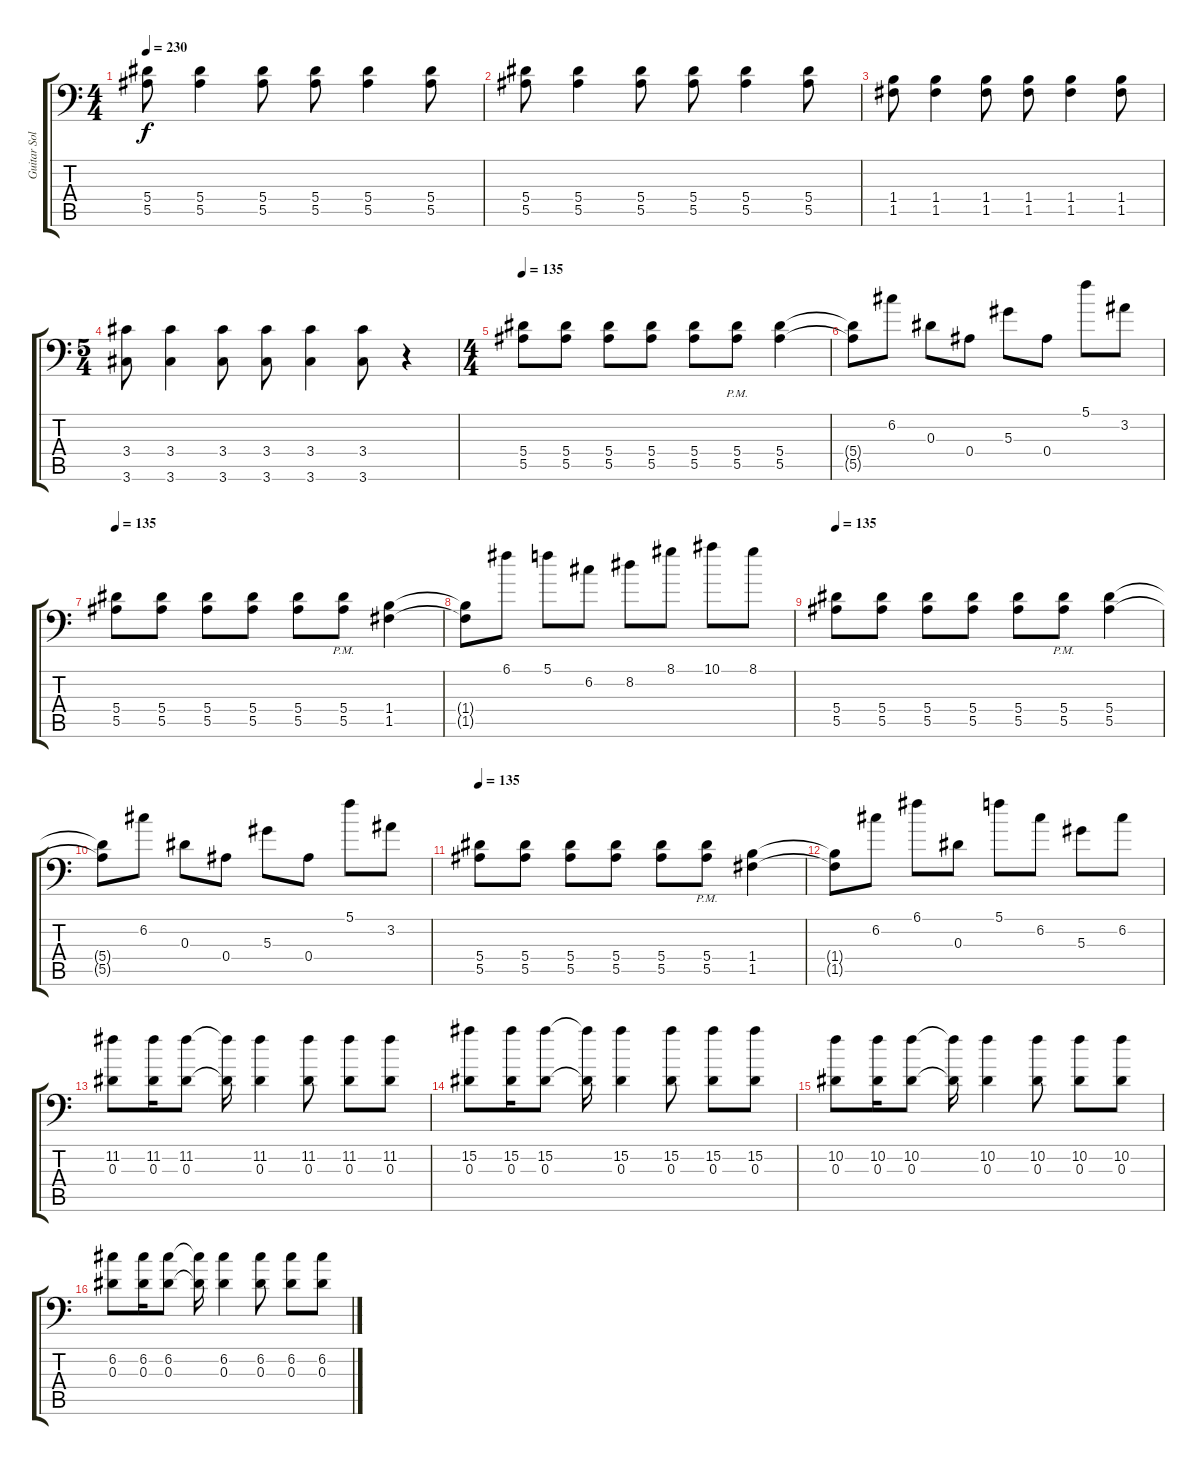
\track ("Guitar Solo" "Guitar Sol") {instrument distortionguitar}
\staff {score tabs}
\tuning (C4 G3 Eb3 Bb2 F2 Bb1) {hide}
\ts (4 4)
\tempo 230
\clef f4
\ks c
(5.4 5.5).8{dy f} (5.4 5.5).4 (5.4 5.5).8 (5.4 5.5).8 (5.4 5.5).4 (5.4 5.5).8 |
(5.4 5.5).8 (5.4 5.5).4 (5.4 5.5).8 (5.4 5.5).8 (5.4 5.5).4 (5.4 5.5).8 |
(1.4 1.5).8 (1.4 1.5).4 (1.4 1.5).8 (1.4 1.5).8 (1.4 1.5).4 (1.4 1.5).8 |
\ts (5 4)
(3.4 3.6).8 (3.4 3.6).4 (3.4 3.6).8 (3.4 3.6).8 (3.4 3.6).4 (3.4 3.6).8 r.4 |
\ts (4 4)
\tempo 135
(5.4 5.5).8 (5.4 5.5).8 (5.4 5.5).8 (5.4 5.5).8 (5.4 5.5).8 (5.4{pm} 5.5).8 (5.4 5.5).4 |
(5.4{t} 5.5{t}).8 6.2.8 0.3.8 0.4.8 5.3.8 0.4.8 5.1.8 3.2.8 |
\tempo 135
(5.4 5.5).8 (5.4 5.5).8 (5.4 5.5).8 (5.4 5.5).8 (5.4 5.5).8 (5.4{pm} 5.5).8 (1.4 1.5).4 |
(1.4{t} 1.5{t}).8 6.1.8 5.1.8 6.2.8 8.2.8 8.1.8 10.1.8 8.1.8 |
\tempo 135
(5.4 5.5).8 (5.4 5.5).8 (5.4 5.5).8 (5.4 5.5).8 (5.4 5.5).8 (5.4{pm} 5.5).8 (5.4 5.5).4 |
(5.4{t} 5.5{t}).8 6.2.8 0.3.8 0.4.8 5.3.8 0.4.8 5.1.8 3.2.8 |
\tempo 135
(5.4 5.5).8 (5.4 5.5).8 (5.4 5.5).8 (5.4 5.5).8 (5.4 5.5).8 (5.4{pm} 5.5).8 (1.4 1.5).4 |
(1.4{t} 1.5{t}).8 6.2.8 6.1.8 0.3.8 5.1.8 6.2.8 5.3.8 6.2.8 |
(11.2 0.3).8 (11.2 0.3).16 (11.2 0.3).8 (11.2{t} 0.3{t}).16 (11.2 0.3).4 (11.2 0.3).8 (11.2 0.3).8 (11.2 0.3).8 |
(15.2 0.3).8 (15.2 0.3).16 (15.2 0.3).8 (15.2{t} 0.3{t}).16 (15.2 0.3).4 (15.2 0.3).8 (15.2 0.3).8 (15.2 0.3).8 |
(10.2 0.3).8 (10.2 0.3).16 (10.2 0.3).8 (10.2{t} 0.3{t}).16 (10.2 0.3).4 (10.2 0.3).8 (10.2 0.3).8 (10.2 0.3).8 |
(6.2 0.3).8 (6.2 0.3).16 (6.2 0.3).8 (6.2{t} 0.3{t}).16 (6.2 0.3).4 (6.2 0.3).8 (6.2 0.3).8 (6.2 0.3).8
